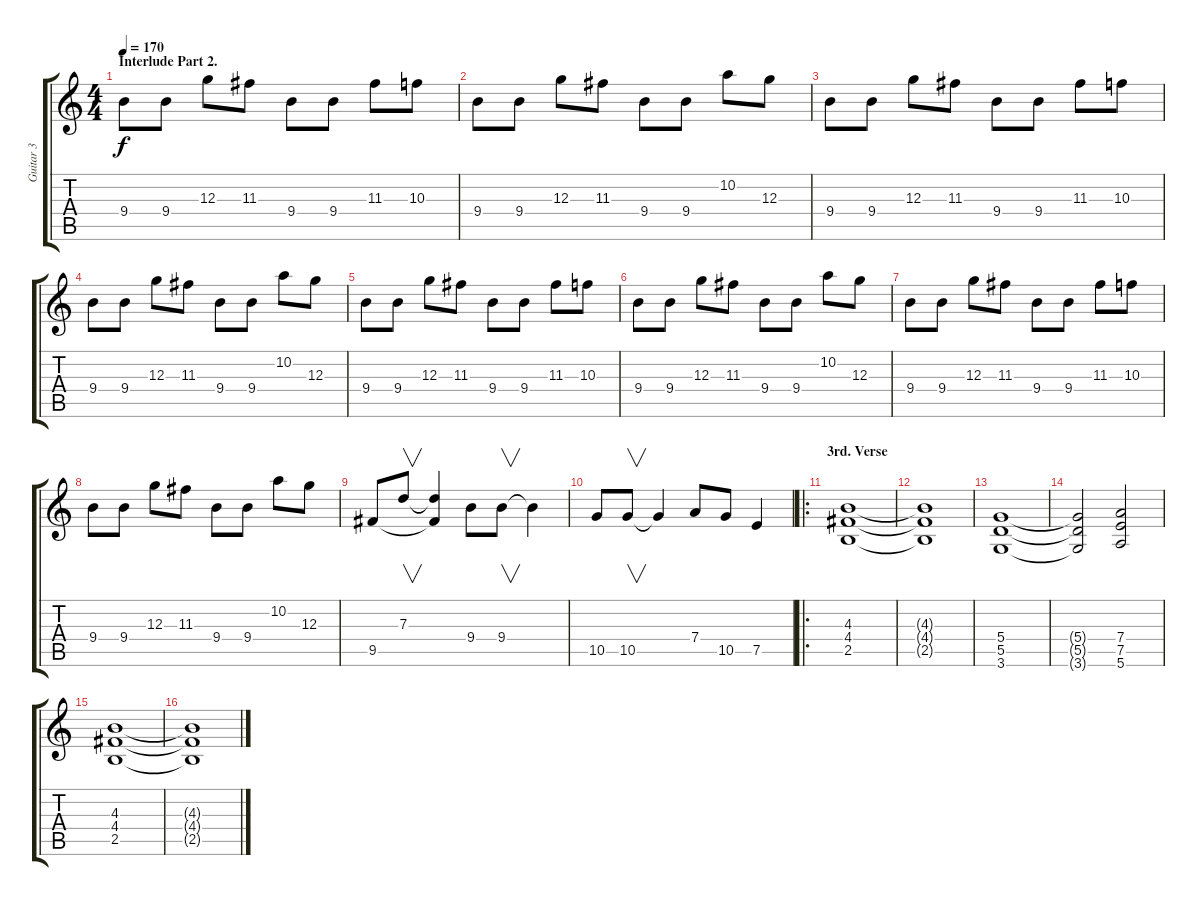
\track ("Guitar 3" "Guitar 3") {instrument distortionguitar}
\staff {score tabs}
\tuning (E4 B3 G3 D3 A2 E2) {hide}
\ts (4 4)
\section ("" "Interlude Part 2.")
\tempo 170
\clef g2
\ks c
9.4.8{dy f} 9.4.8 12.3.8 11.3.8 9.4.8 9.4.8 11.3.8 10.3.8 |
9.4.8 9.4.8 12.3.8 11.3.8 9.4.8 9.4.8 10.2.8 12.3.8 |
9.4.8 9.4.8 12.3.8 11.3.8 9.4.8 9.4.8 11.3.8 10.3.8 |
9.4.8 9.4.8 12.3.8 11.3.8 9.4.8 9.4.8 10.2.8 12.3.8 |
9.4.8 9.4.8 12.3.8 11.3.8 9.4.8 9.4.8 11.3.8 10.3.8 |
9.4.8 9.4.8 12.3.8 11.3.8 9.4.8 9.4.8 10.2.8 12.3.8 |
9.4.8 9.4.8 12.3.8 11.3.8 9.4.8 9.4.8 11.3.8 10.3.8 |
9.4.8 9.4.8 12.3.8 11.3.8 9.4.8 9.4.8 10.2.8 12.3.8 |
9.5.8 7.3.8{v} (7.3{t} 9.5{t}).4 9.4.8 9.4.8{v} 9.4{t}.4 |
10.5.8 10.5.8{v} 10.5{t}.4 7.4.8 10.5.8 7.5.4 |
\ro
\section ("" "3rd. Verse")
(4.3 4.4 2.5).1 |
(4.3{t} 4.4{t} 2.5{t}).1 |
(5.4 5.5 3.6).1 |
(5.4{t} 5.5{t} 3.6{t}).2 (7.4 7.5 5.6).2 |
(4.3 4.4 2.5).1 |
(4.3{t} 4.4{t} 2.5{t}).1
